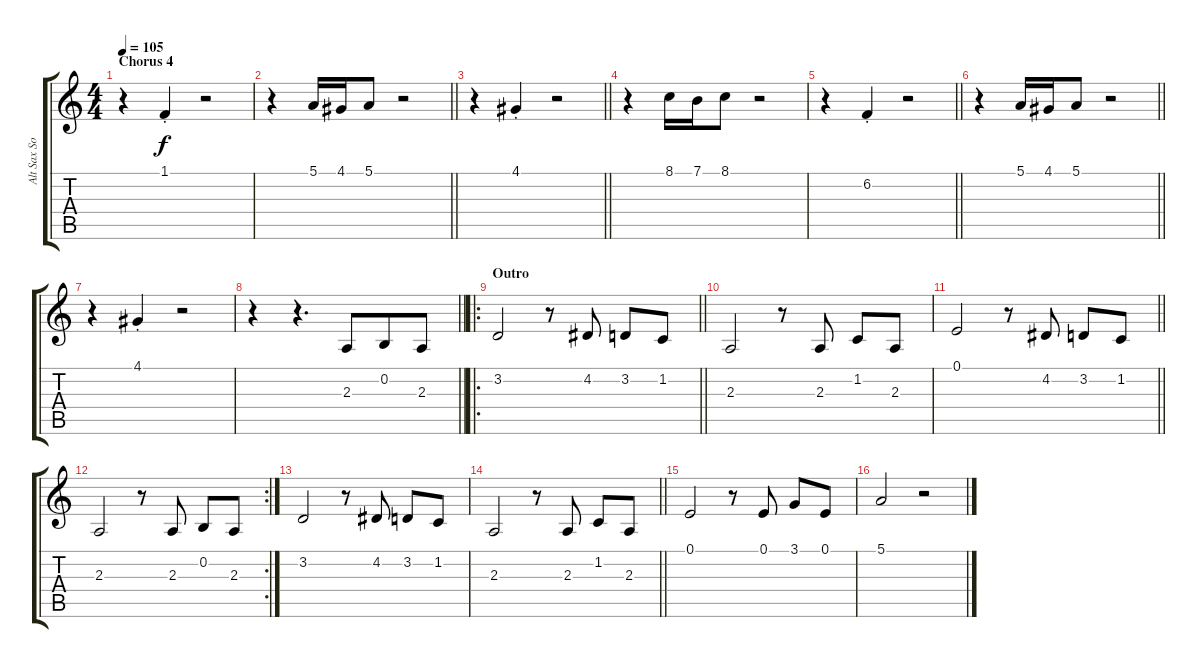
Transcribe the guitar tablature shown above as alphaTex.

\track ("Alt Sax Sound" "Alt Sax So") {instrument altosax}
\staff {score tabs}
\tuning (E4 B3 G3 D3 A2 E2) {hide}
\ts (4 4)
\section ("" "Chorus 4")
\tempo 105
\clef g2
\ks aminor
r.4{dy f} 1.1{st}.4 r.2 |
\barLineRight lightlight
r.4 5.1.16 4.1.16 5.1.8 r.2 |
\barLineRight lightlight
r.4 4.1{st}.4 r.2 |
r.4 8.1.16 7.1.16 8.1.8 r.2 |
\barLineRight lightlight
r.4 6.2{st}.4 r.2 |
\barLineRight lightlight
r.4 5.1.16 4.1.16 5.1.8 r.2 |
r.4 4.1{st}.4 r.2 |
\barLineRight lightlight
r.4 r.4{d} 2.3.8{beam merge} 0.2.8 2.3.8 |
\ro
\section ("" "Outro")
\barLineRight lightlight
3.2.2 r.8 4.2.8 3.2.8 1.2.8 |
2.3.2 r.8 2.3.8 1.2.8 2.3.8 |
\barLineRight lightlight
0.1.2 r.8 4.2.8 3.2.8 1.2.8 |
\rc 2
2.3.2 r.8 2.3.8 0.2.8 2.3.8 |
3.2.2 r.8 4.2.8 3.2.8 1.2.8 |
\barLineRight lightlight
2.3.2 r.8 2.3.8 1.2.8 2.3.8 |
0.1.2 r.8 0.1.8 3.1.8 0.1.8 |
5.1.2 r.2
